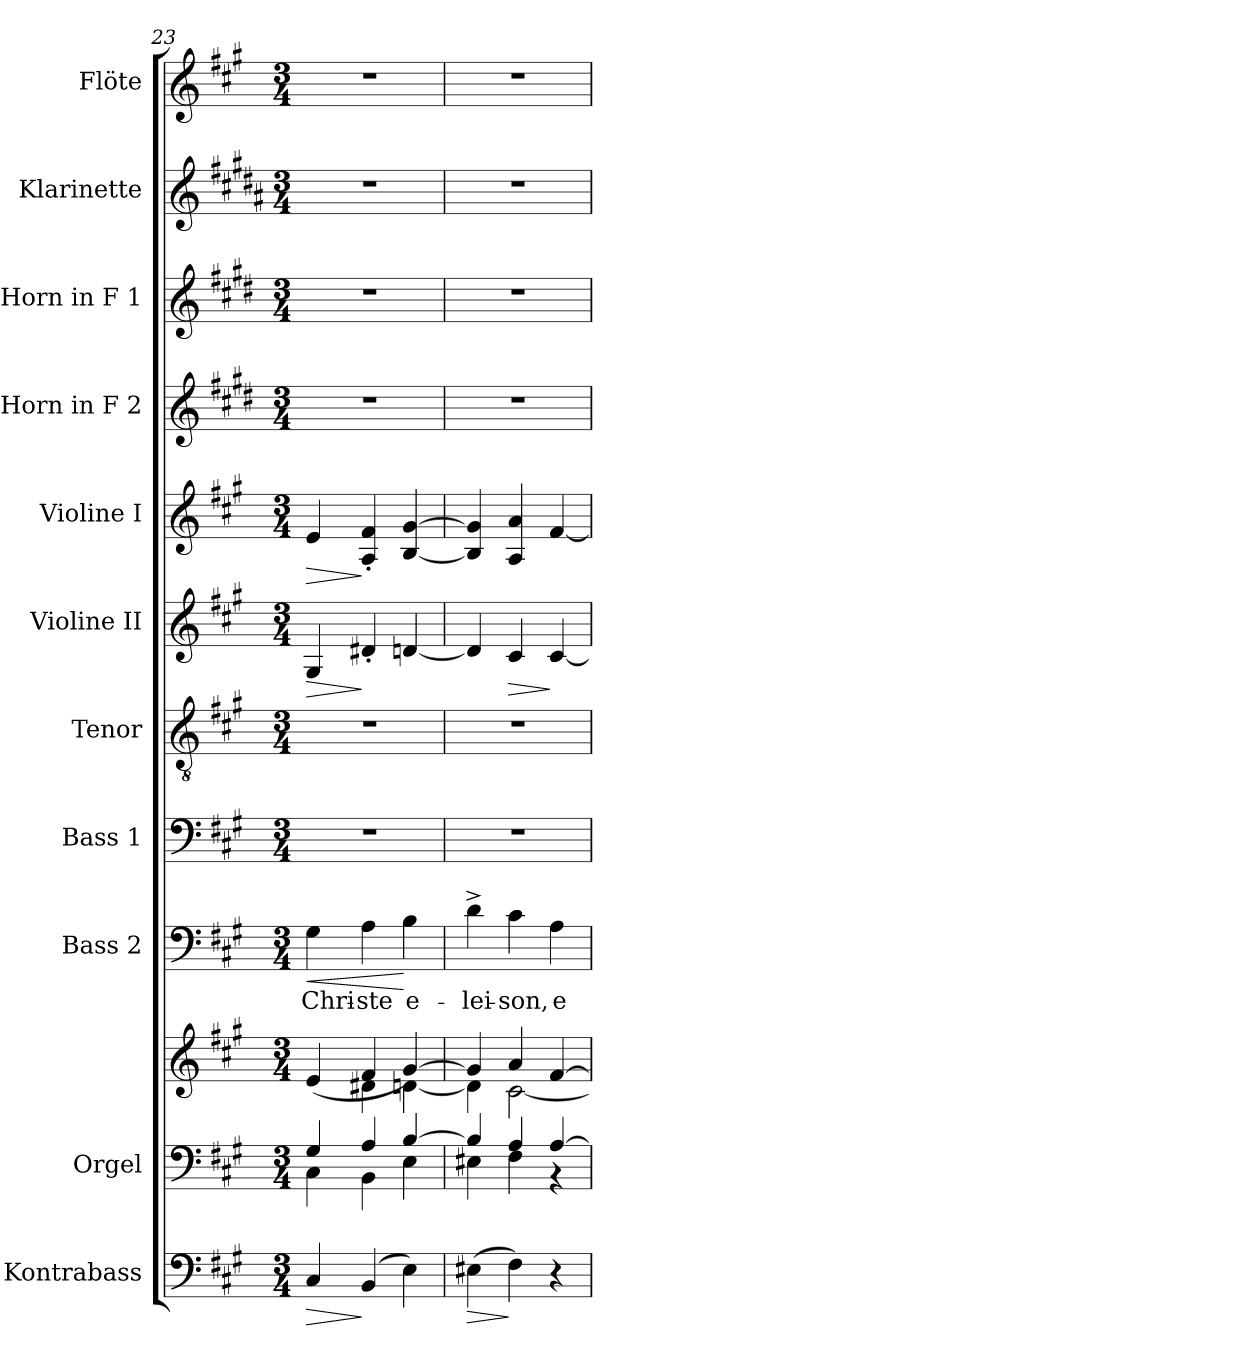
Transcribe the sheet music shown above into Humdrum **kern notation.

**kern	**dynam	**kern	**kern	**kern	**text	**dynam	**kern	**kern	**kern	**dynam	**kern	**dynam	**kern	**kern	**kern	**kern
*part11	*part11	*part10	*part10	*part9	*part9	*part9	*part8	*part7	*part6	*part6	*part5	*part5	*part4	*part3	*part2	*part1
*staff12	*staff12	*staff11	*staff10	*staff9	*staff9	*staff9	*staff8	*staff7	*staff6	*staff6	*staff5	*staff5	*staff4	*staff3	*staff2	*staff1
*I"Kontrabass	*	*I"Orgel	*	*I"Bass 2	*	*	*I"Bass 1	*I"Tenor	*I"Violine II	*	*I"Violine I	*	*I"Horn in F 2	*I"Horn in F 1	*I"Klarinette	*I"Flöte
*I'Kb.	*	*I'Org.	*	*I'B2.	*	*	*I'B1.	*I'T.	*I'Vl. II	*	*I'Vl. I	*	*	*	*I'Kl.	*I'Fl.
*clefF4	*	*clefF4	*clefG2	*clefF4	*	*	*clefF4	*clefGv2	*clefG2	*	*clefG2	*	*clefG2	*clefG2	*clefG2	*clefG2
*ITrd7c12	*	*	*	*	*	*	*	*	*	*	*	*	*ITrd4c7	*ITrd4c7	*ITrd1c2	*
*k[f#c#g#]	*	*k[f#c#g#]	*k[f#c#g#]	*k[f#c#g#]	*	*	*k[f#c#g#]	*k[f#c#g#]	*k[f#c#g#]	*	*k[f#c#g#]	*	*k[f#c#g#]	*k[f#c#g#]	*k[f#c#g#]	*k[f#c#g#]
*A:	*	*A:	*A:	*A:	*	*	*A:	*A:	*A:	*	*A:	*	*A:	*A:	*A:	*A:
*M3/4	*	*M3/4	*M3/4	*M3/4	*	*	*M3/4	*M3/4	*M3/4	*	*M3/4	*	*M3/4	*M3/4	*M3/4	*M3/4
=23	=23	=23	=23	=23	=23	=23	=23	=23	=23	=23	=23	=23	=23	=23	=23	=23
!	!LO:HP:b	!	!	!	!LO:LY:b	!LO:HP:b	!	!	!	!LO:HP:b	!	!LO:HP:b	!	!	!	!
*	*	*^	*^	*	*	*	*	*	*	*	*	*	*	*	*	*
4CC#/	>	4G#/	4C#\	(4e/	4ryy	4G#\	Chri-	<	2.r	2.r	4G#/	>	4e/	>	2.r	2.r	2.r	2.r
!	!	!	!	!	!	!	!LO:LY:b	!	!	!	!	!	!	!	!	!	!	!
(4BBB/	]	4A/	4BB\	4f#/	4d#X\	4A\	-ste	.	.	.	4d#X'</	]	4A/'< 4f#/'<	]	.	.	.	.
!	!	!	!	!	!	!	!LO:LY:b	!	!	!	!	!	!	!	!	!	!	!
4EE\)	.	[>4B/	4E\	[>4g#/)	[<4dn\	4B\	e-	[	.	.	[4dn/	.	[4B/ [4g#/	.	.	.	.	.
=24	=24	=24	=24	=24	=24	=24	=24	=24	=24	=24	=24	=24	=24	=24	=24	=24	=24	=24
!	!LO:HP:b	!	!	!	!	!	!LO:LY:b	!	!	!	!	!	!	!	!	!	!	!
(>4EE#X\	>	4B/]	4E#X\	4g#/]	4d\]	4d^>\	-lei-	.	2.r	2.r	4d/]	.	4B/] 4g#/]	.	2.r	2.r	2.r	2.r
!	!	!	!	!	!	!	!LO:LY:b	!	!	!	!	!LO:HP:b	!	!	!	!	!	!
4FF#\)	]	4A/	4F#\	4a/	[<2c#\	4c#\	-son,	.	.	.	4c#/	>	4A/ 4a/	.	.	.	.	.
!	!	!	!	!	!	!	!LO:LY:b	!	!	!	!	!	!	!	!	!	!	!
4r	.	[>4A/	4rBB	[>4f#/	.	4A\	e-	.	.	.	[4c#/	]	[4f#/	.	.	.	.	.
*	*	*v	*v	*	*	*	*	*	*	*	*	*	*	*	*	*	*	*
*	*	*	*v	*v	*	*	*	*	*	*	*	*	*	*	*	*	*
=	=	=	=	=	=	=	=	=	=	=	=	=	=	=	=	=
*-	*-	*-	*-	*-	*-	*-	*-	*-	*-	*-	*-	*-	*-	*-	*-	*-
